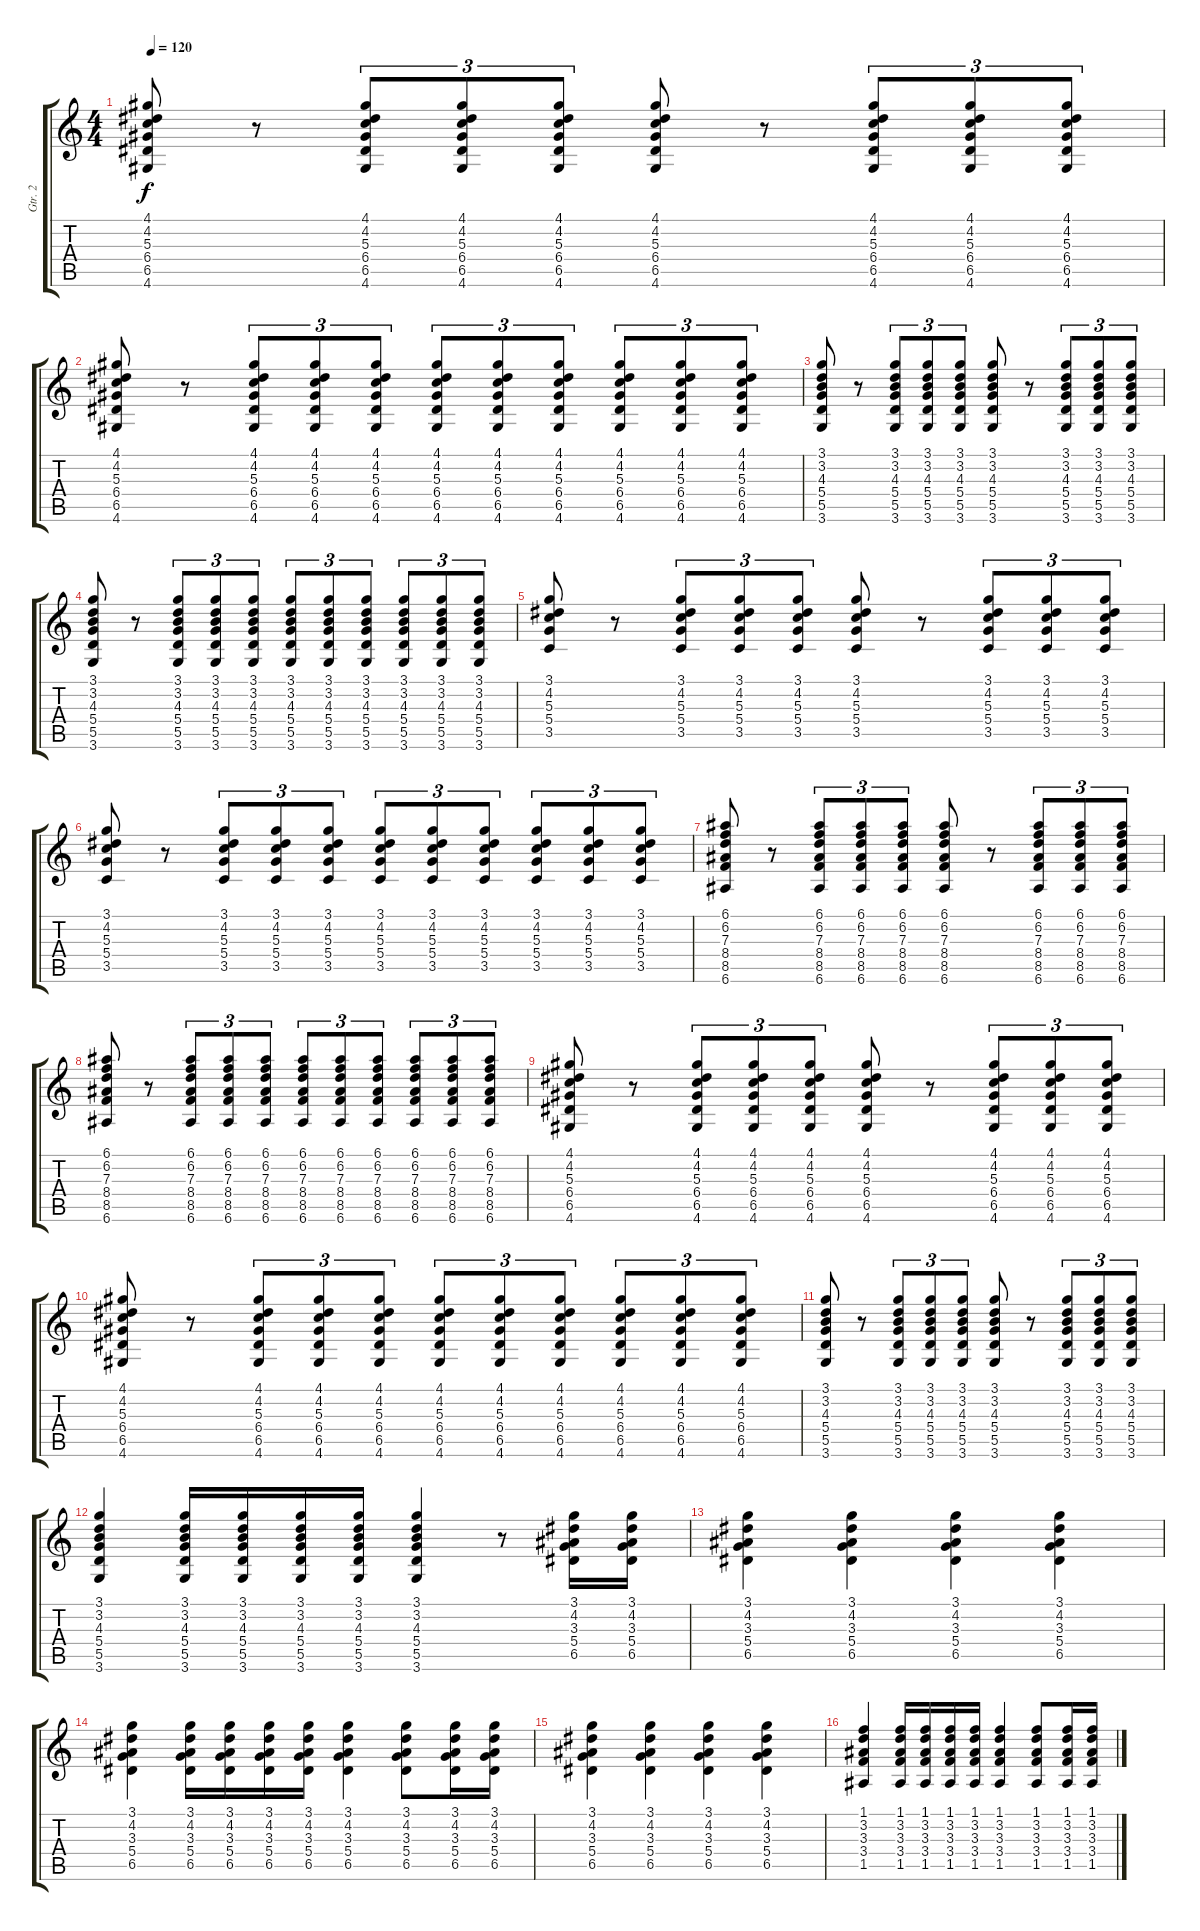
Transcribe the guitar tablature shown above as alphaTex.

\track ("Gtr. 2" "Gtr. 2") {instrument acousticguitarsteel}
\staff {score tabs}
\tuning (E4 B3 G3 D3 A2 E2) {hide}
\ts (4 4)
\tempo 120
\clef g2
\ks c
(4.1 4.2 5.3 6.4 6.5 4.6).8{dy f} r.8 (4.1 4.2 5.3 6.4 6.5 4.6).8{tu (3 2)} (4.1 4.2 5.3 6.4 6.5 4.6).8{tu (3 2)} (4.1 4.2 5.3 6.4 6.5 4.6).8{tu (3 2)} (4.1 4.2 5.3 6.4 6.5 4.6).8 r.8 (4.1 4.2 5.3 6.4 6.5 4.6).8{tu (3 2)} (4.1 4.2 5.3 6.4 6.5 4.6).8{tu (3 2)} (4.1 4.2 5.3 6.4 6.5 4.6).8{tu (3 2)} |
(4.1 4.2 5.3 6.4 6.5 4.6).8 r.8 (4.1 4.2 5.3 6.4 6.5 4.6).8{tu (3 2)} (4.1 4.2 5.3 6.4 6.5 4.6).8{tu (3 2)} (4.1 4.2 5.3 6.4 6.5 4.6).8{tu (3 2)} (4.1 4.2 5.3 6.4 6.5 4.6).8{tu (3 2)} (4.1 4.2 5.3 6.4 6.5 4.6).8{tu (3 2)} (4.1 4.2 5.3 6.4 6.5 4.6).8{tu (3 2)} (4.1 4.2 5.3 6.4 6.5 4.6).8{tu (3 2)} (4.1 4.2 5.3 6.4 6.5 4.6).8{tu (3 2)} (4.1 4.2 5.3 6.4 6.5 4.6).8{tu (3 2)} |
(3.1 3.2 4.3 5.4 5.5 3.6).8 r.8 (3.1 3.2 4.3 5.4 5.5 3.6).8{tu (3 2)} (3.1 3.2 4.3 5.4 5.5 3.6).8{tu (3 2)} (3.1 3.2 4.3 5.4 5.5 3.6).8{tu (3 2)} (3.1 3.2 4.3 5.4 5.5 3.6).8 r.8 (3.1 3.2 4.3 5.4 5.5 3.6).8{tu (3 2)} (3.1 3.2 4.3 5.4 5.5 3.6).8{tu (3 2)} (3.1 3.2 4.3 5.4 5.5 3.6).8{tu (3 2)} |
(3.1 3.2 4.3 5.4 5.5 3.6).8 r.8 (3.1 3.2 4.3 5.4 5.5 3.6).8{tu (3 2)} (3.1 3.2 4.3 5.4 5.5 3.6).8{tu (3 2)} (3.1 3.2 4.3 5.4 5.5 3.6).8{tu (3 2)} (3.1 3.2 4.3 5.4 5.5 3.6).8{tu (3 2)} (3.1 3.2 4.3 5.4 5.5 3.6).8{tu (3 2)} (3.1 3.2 4.3 5.4 5.5 3.6).8{tu (3 2)} (3.1 3.2 4.3 5.4 5.5 3.6).8{tu (3 2)} (3.1 3.2 4.3 5.4 5.5 3.6).8{tu (3 2)} (3.1 3.2 4.3 5.4 5.5 3.6).8{tu (3 2)} |
(3.1 4.2 5.3 5.4 3.5).8 r.8 (3.1 4.2 5.3 5.4 3.5).8{tu (3 2)} (3.1 4.2 5.3 5.4 3.5).8{tu (3 2)} (3.1 4.2 5.3 5.4 3.5).8{tu (3 2)} (3.1 4.2 5.3 5.4 3.5).8 r.8 (3.1 4.2 5.3 5.4 3.5).8{tu (3 2)} (3.1 4.2 5.3 5.4 3.5).8{tu (3 2)} (3.1 4.2 5.3 5.4 3.5).8{tu (3 2)} |
(3.1 4.2 5.3 5.4 3.5).8 r.8 (3.1 4.2 5.3 5.4 3.5).8{tu (3 2)} (3.1 4.2 5.3 5.4 3.5).8{tu (3 2)} (3.1 4.2 5.3 5.4 3.5).8{tu (3 2)} (3.1 4.2 5.3 5.4 3.5).8{tu (3 2)} (3.1 4.2 5.3 5.4 3.5).8{tu (3 2)} (3.1 4.2 5.3 5.4 3.5).8{tu (3 2)} (3.1 4.2 5.3 5.4 3.5).8{tu (3 2)} (3.1 4.2 5.3 5.4 3.5).8{tu (3 2)} (3.1 4.2 5.3 5.4 3.5).8{tu (3 2)} |
(6.1 6.2 7.3 8.4 8.5 6.6).8 r.8 (6.1 6.2 7.3 8.4 8.5 6.6).8{tu (3 2)} (6.1 6.2 7.3 8.4 8.5 6.6).8{tu (3 2)} (6.1 6.2 7.3 8.4 8.5 6.6).8{tu (3 2)} (6.1 6.2 7.3 8.4 8.5 6.6).8 r.8 (6.1 6.2 7.3 8.4 8.5 6.6).8{tu (3 2)} (6.1 6.2 7.3 8.4 8.5 6.6).8{tu (3 2)} (6.1 6.2 7.3 8.4 8.5 6.6).8{tu (3 2)} |
(6.1 6.2 7.3 8.4 8.5 6.6).8 r.8 (6.1 6.2 7.3 8.4 8.5 6.6).8{tu (3 2)} (6.1 6.2 7.3 8.4 8.5 6.6).8{tu (3 2)} (6.1 6.2 7.3 8.4 8.5 6.6).8{tu (3 2)} (6.1 6.2 7.3 8.4 8.5 6.6).8{tu (3 2)} (6.1 6.2 7.3 8.4 8.5 6.6).8{tu (3 2)} (6.1 6.2 7.3 8.4 8.5 6.6).8{tu (3 2)} (6.1 6.2 7.3 8.4 8.5 6.6).8{tu (3 2)} (6.1 6.2 7.3 8.4 8.5 6.6).8{tu (3 2)} (6.1 6.2 7.3 8.4 8.5 6.6).8{tu (3 2)} |
(4.1 4.2 5.3 6.4 6.5 4.6).8 r.8 (4.1 4.2 5.3 6.4 6.5 4.6).8{tu (3 2)} (4.1 4.2 5.3 6.4 6.5 4.6).8{tu (3 2)} (4.1 4.2 5.3 6.4 6.5 4.6).8{tu (3 2)} (4.1 4.2 5.3 6.4 6.5 4.6).8 r.8 (4.1 4.2 5.3 6.4 6.5 4.6).8{tu (3 2)} (4.1 4.2 5.3 6.4 6.5 4.6).8{tu (3 2)} (4.1 4.2 5.3 6.4 6.5 4.6).8{tu (3 2)} |
(4.1 4.2 5.3 6.4 6.5 4.6).8 r.8 (4.1 4.2 5.3 6.4 6.5 4.6).8{tu (3 2)} (4.1 4.2 5.3 6.4 6.5 4.6).8{tu (3 2)} (4.1 4.2 5.3 6.4 6.5 4.6).8{tu (3 2)} (4.1 4.2 5.3 6.4 6.5 4.6).8{tu (3 2)} (4.1 4.2 5.3 6.4 6.5 4.6).8{tu (3 2)} (4.1 4.2 5.3 6.4 6.5 4.6).8{tu (3 2)} (4.1 4.2 5.3 6.4 6.5 4.6).8{tu (3 2)} (4.1 4.2 5.3 6.4 6.5 4.6).8{tu (3 2)} (4.1 4.2 5.3 6.4 6.5 4.6).8{tu (3 2)} |
(3.1 3.2 4.3 5.4 5.5 3.6).8 r.8 (3.1 3.2 4.3 5.4 5.5 3.6).8{tu (3 2)} (3.1 3.2 4.3 5.4 5.5 3.6).8{tu (3 2)} (3.1 3.2 4.3 5.4 5.5 3.6).8{tu (3 2)} (3.1 3.2 4.3 5.4 5.5 3.6).8 r.8 (3.1 3.2 4.3 5.4 5.5 3.6).8{tu (3 2)} (3.1 3.2 4.3 5.4 5.5 3.6).8{tu (3 2)} (3.1 3.2 4.3 5.4 5.5 3.6).8{tu (3 2)} |
(3.1 3.2 4.3 5.4 5.5 3.6).4 (3.1 3.2 4.3 5.4 5.5 3.6).16 (3.1 3.2 4.3 5.4 5.5 3.6).16 (3.1 3.2 4.3 5.4 5.5 3.6).16 (3.1 3.2 4.3 5.4 5.5 3.6).16 (3.1 3.2 4.3 5.4 5.5 3.6).4 r.8 (3.1 4.2 3.3 5.4 6.5).16 (3.1 4.2 3.3 5.4 6.5).16 |
(3.1 4.2 3.3 5.4 6.5).4 (3.1 4.2 3.3 5.4 6.5).4 (3.1 4.2 3.3 5.4 6.5).4 (3.1 4.2 3.3 5.4 6.5).4 |
(3.1 4.2 3.3 5.4 6.5).4 (3.1 4.2 3.3 5.4 6.5).16 (3.1 4.2 3.3 5.4 6.5).16 (3.1 4.2 3.3 5.4 6.5).16 (3.1 4.2 3.3 5.4 6.5).16 (3.1 4.2 3.3 5.4 6.5).4 (3.1 4.2 3.3 5.4 6.5).8 (3.1 4.2 3.3 5.4 6.5).16 (3.1 4.2 3.3 5.4 6.5).16 |
(3.1 4.2 3.3 5.4 6.5).4 (3.1 4.2 3.3 5.4 6.5).4 (3.1 4.2 3.3 5.4 6.5).4 (3.1 4.2 3.3 5.4 6.5).4 |
(1.1 3.2 3.3 3.4 1.5).4 (1.1 3.2 3.3 3.4 1.5).16 (1.1 3.2 3.3 3.4 1.5).16 (1.1 3.2 3.3 3.4 1.5).16 (1.1 3.2 3.3 3.4 1.5).16 (1.1 3.2 3.3 3.4 1.5).4 (1.1 3.2 3.3 3.4 1.5).8 (1.1 3.2 3.3 3.4 1.5).16 (1.1 3.2 3.3 3.4 1.5).16
